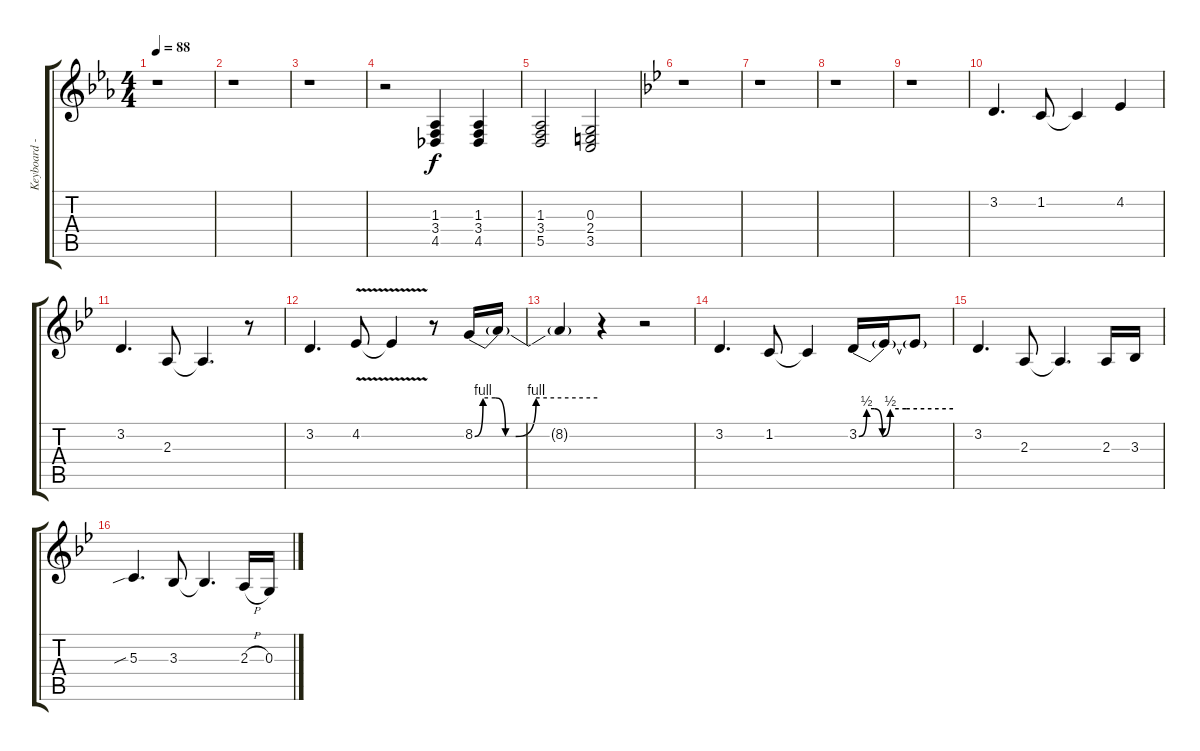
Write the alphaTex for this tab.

\track ("Keyboard - Jordan Rudess" "Keyboard -") {instrument acousticgrandpiano}
\staff {score tabs}
\tuning (E4 B3 G3 D3 A2 E2) {hide}
\ts (4 4)
\tempo 88
\clef g2
\ks eb
r.1{dy f} |
r.1 |
r.1 |
r.2 (1.3 3.4 4.5).4 (1.3 3.4 4.5).4 |
(1.3 3.4 5.5).2 (0.3 2.4 3.5).2 |
\ks bb
r.1 |
r.1 |
r.1 |
r.1 |
3.2.4{d instrument sitar} 1.2.8 1.2{t}.4 4.2.4 |
3.2.4{d} 2.3.8 2.3{t}.4{d} r.8 |
3.2.4{d} 4.2{v}.8 4.2{t}.4 r.8 8.2{be (custom 0 0 4 4 10 4 15 0 20 0 30 4 60 4)}.16 8.2{t}.16 |
8.2{t}.4 r.4 r.2 |
3.2.4{d} 1.2.8 1.2{t}.4 3.2{be (custom 0 0 5 2 10 2 15 0 20 2 30 2 60 2)}.16 3.2{t}.16 3.2{t}.8 |
3.2.4{d} 2.3.8 2.3{t}.4{d} 2.3.16 3.3.16 |
5.3{sib}.4{d} 3.3.8 3.3{t}.4{d} 2.3{h}.16 0.3.16
